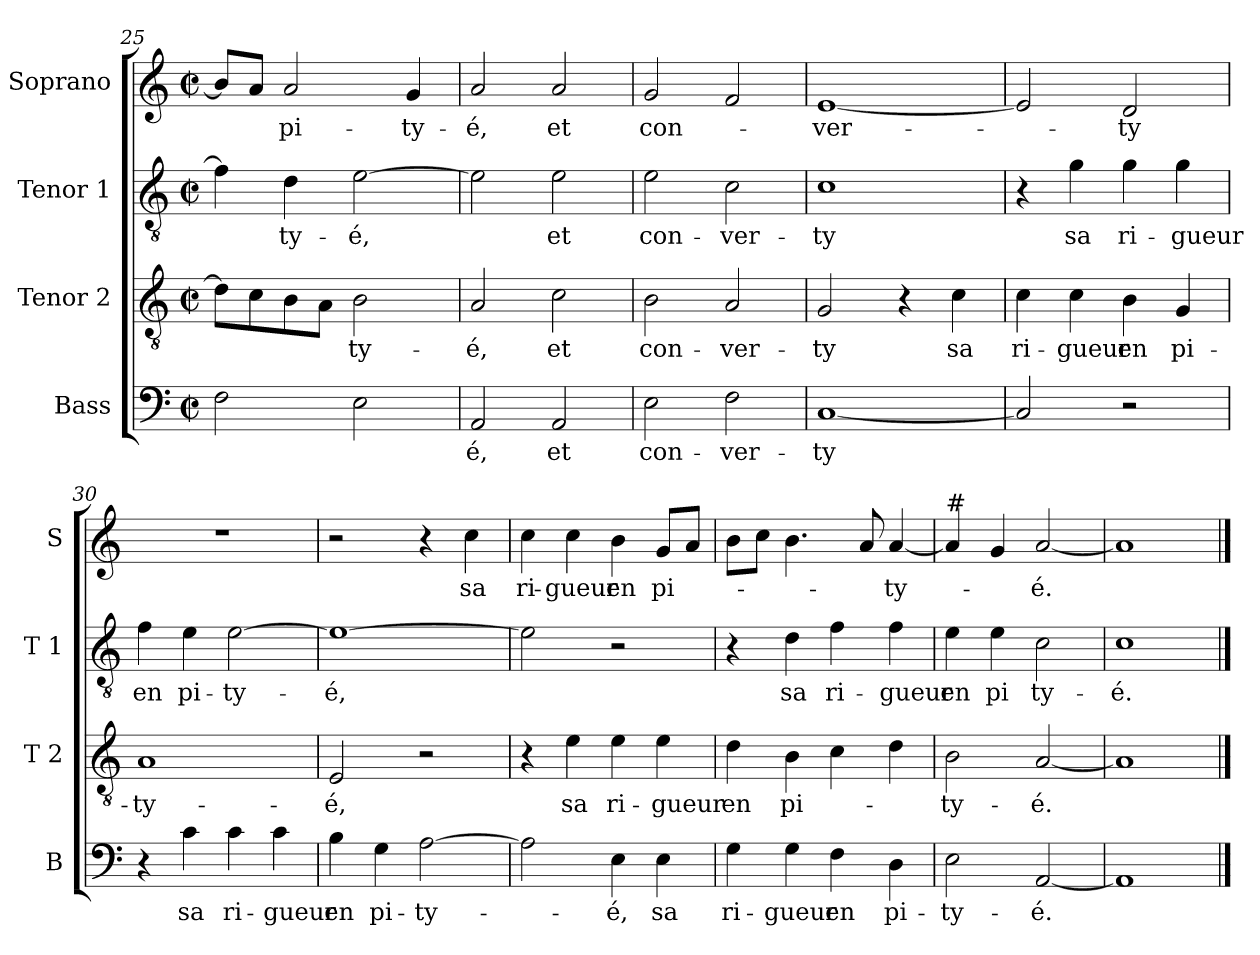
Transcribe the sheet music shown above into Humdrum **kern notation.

**kern	**text	**kern	**text	**kern	**text	**kern	**text
*part4	*part4	*part3	*part3	*part2	*part2	*part1	*part1
*staff4	*staff4	*staff3	*staff3	*staff2	*staff2	*staff1	*staff1
*I"Bass	*	*I"Tenor 2	*	*I"Tenor 1	*	*I"Soprano	*
*I'B	*	*I'T 2	*	*I'T 1	*	*I'S	*
!!LO:PB:g=z
*clefF4	*	*clefGv2	*	*clefGv2	*	*clefG2	*
*k[]	*	*k[]	*	*k[]	*	*k[]	*
*C:	*	*C:	*	*C:	*	*C:	*
*M2/2	*	*M2/2	*	*M2/2	*	*M2/2	*
*met(c|)	*	*met(c|)	*	*met(c|)	*	*met(c|)	*
=25	=25	=25	=25	=25	=25	=25	=25
2F\	.	8d\L]	.	4f\]	.	8b/L]	.
.	.	8c\	.	.	.	8a/J	.
!	!	!	!	!	!LO:LY:b	!	!LO:LY:b
.	.	8B\	.	4d\	-ty-	2a/	pi-
.	.	8A\J	.	.	.	.	.
!	!	!	!LO:LY:b	!	!LO:LY:b	!	!
2E\	.	2B\	-ty-	[2e\	-é,	.	.
!	!	!	!	!	!	!	!LO:LY:b
.	.	.	.	.	.	4g/	-ty-
=26	=26	=26	=26	=26	=26	=26	=26
!	!LO:LY:b	!	!LO:LY:b	!	!	!	!LO:LY:b
2AA/	-é,	2A/	-é,	2e\]	.	2a/	-é,
!	!LO:LY:b	!	!LO:LY:b	!	!LO:LY:b	!	!LO:LY:b
2AA/	et	2c\	et	2e\	et	2a/	et
=27	=27	=27	=27	=27	=27	=27	=27
!	!LO:LY:b	!	!LO:LY:b	!	!LO:LY:b	!	!LO:LY:b
2E\	con-	2B\	con-	2e\	con-	2g/	con-
!	!LO:LY:b	!	!LO:LY:b	!	!LO:LY:b	!	!
2F\	-ver-	2A/	-ver-	2c\	-ver-	2f/	.
=28	=28	=28	=28	=28	=28	=28	=28
!	!LO:LY:b	!	!LO:LY:b	!	!LO:LY:b	!	!LO:LY:b
[1C	-ty	2G/	-ty	1c	-ty	[1e	-ver-
.	.	4r	.	.	.	.	.
!	!	!	!LO:LY:b	!	!	!	!
.	.	4c\	sa	.	.	.	.
=29	=29	=29	=29	=29	=29	=29	=29
!	!	!	!LO:LY:b	!	!	!	!
2C/]	.	4c\	ri-	4r	.	2e/]	.
!	!	!	!LO:LY:b	!	!LO:LY:b	!	!
.	.	4c\	-gueur	4g\	sa	.	.
!	!	!	!LO:LY:b	!	!LO:LY:b	!	!LO:LY:b
2r	.	4B\	en	4g\	ri-	2d/	-ty
!	!	!	!LO:LY:b	!	!LO:LY:b	!	!
.	.	4G/	pi-	4g\	-gueur	.	.
=30	=30	=30	=30	=30	=30	=30	=30
!	!	!	!LO:LY:b	!	!LO:LY:b	!	!
4r	.	1A	-ty-	4f\	en	1r	.
!	!LO:LY:b	!	!	!	!LO:LY:b	!	!
4c\	sa	.	.	4e\	pi-	.	.
!	!LO:LY:b	!	!	!	!LO:LY:b	!	!
4c\	ri-	.	.	[2e\	-ty-	.	.
!	!LO:LY:b	!	!	!	!	!	!
4c\	-gueur	.	.	.	.	.	.
!!LO:LB:g=z
=31	=31	=31	=31	=31	=31	=31	=31
!	!LO:LY:b	!	!LO:LY:b	!	!LO:LY:b	!	!
4B\	en	2E/	-é,	1e_	-é,	2r	.
!	!LO:LY:b	!	!	!	!	!	!
4G\	pi-	.	.	.	.	.	.
!	!LO:LY:b	!	!	!	!	!	!
[2A\	-ty-	2r	.	.	.	4r	.
!	!	!	!	!	!	!	!LO:LY:b
.	.	.	.	.	.	4cc\	sa
=32	=32	=32	=32	=32	=32	=32	=32
!	!	!	!	!	!	!	!LO:LY:b
2A\]	.	4r	.	2e\]	.	4cc\	ri-
!	!	!	!LO:LY:b	!	!	!	!LO:LY:b
.	.	4e\	sa	.	.	4cc\	-gueur
!	!LO:LY:b	!	!LO:LY:b	!	!	!	!LO:LY:b
4E\	-é,	4e\	ri-	2r	.	4b\	en
!	!LO:LY:b	!	!LO:LY:b	!	!	!	!LO:LY:b
4E\	sa	4e\	-gueur	.	.	8g/L	pi-
.	.	.	.	.	.	8a/J	.
=33	=33	=33	=33	=33	=33	=33	=33
!	!LO:LY:b	!	!LO:LY:b	!	!	!	!
4G\	ri-	4d\	en	4r	.	8b\L	.
.	.	.	.	.	.	8cc\J	.
!	!LO:LY:b	!	!LO:LY:b	!	!LO:LY:b	!	!
4G\	-gueur	4B\	pi-	4d\	sa	4.b\	.
!	!LO:LY:b	!	!	!	!LO:LY:b	!	!
4F\	en	4c\	.	4f\	ri-	.	.
.	.	.	.	.	.	8a/	.
!	!LO:LY:b	!	!	!	!LO:LY:b	!	!LO:LY:b
4D\	pi-	4d\	.	4f\	-gueur	[4a/	-ty-
=34	=34	=34	=34	=34	=34	=34	=34
!	!	!	!	!	!	!LO:TX:a:t=#	!
!	!LO:LY:b	!	!LO:LY:b	!	!LO:LY:b	!	!
2E\	-ty-	2B\	-ty-	4e\	en	4a/]	.
!	!	!	!	!	!LO:LY:b	!	!
.	.	.	.	4e\	pi	4g/	.
!	!LO:LY:b	!	!LO:LY:b	!	!LO:LY:b	!	!LO:LY:b
[2AA/	-é.	[2A/	-é.	2c\	ty-	[2a/	-é.
=35	=35	=35	=35	=35	=35	=35	=35
!	!	!	!	!	!LO:LY:b	!	!
1AA]	.	1A]	.	1c	-é.	1a]	.
==	==	==	==	==	==	==	==
*-	*-	*-	*-	*-	*-	*-	*-
